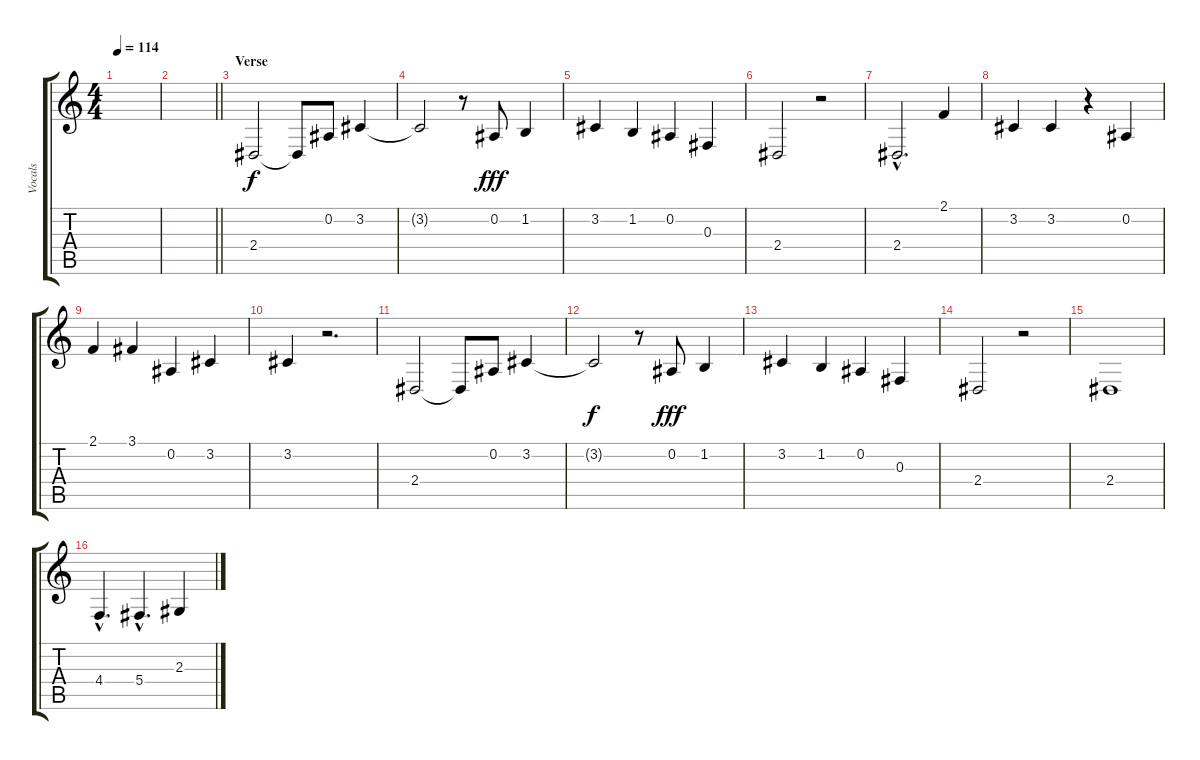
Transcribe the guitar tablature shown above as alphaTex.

\track ("Vocals" "Vocals") {instrument choiraahs}
\staff {score tabs}
\tuning (Eb4 Bb3 Gb3 Db3 Ab2 Eb2) {hide}
\ts (4 4)
\tempo 114
\clef g2
\ks c
|
\barLineRight lightlight
|
\section ("" "Verse")
2.4.2 2.4{t}.8 0.2.8 3.2.4 |
3.2{t}.2{dy f} r.8 0.2.8{dy fff} 1.2.4 |
3.2.4 1.2.4 0.2.4 0.3.4 |
2.4.2 r.2 |
2.4{hac}.2{d} 2.1.4 |
3.2.4 3.2.4 r.4 0.2.4 |
2.1.4 3.1.4 0.2.4 3.2.4 |
3.2.4 r.2{d} |
2.4.2 2.4{t}.8 0.2.8 3.2.4 |
3.2{t}.2{dy f} r.8 0.2.8{dy fff} 1.2.4 |
3.2.4 1.2.4 0.2.4 0.3.4 |
2.4.2 r.2 |
2.4.1 |
4.4{hac}.4{d} 5.4{hac}.4{d} 2.3.4
